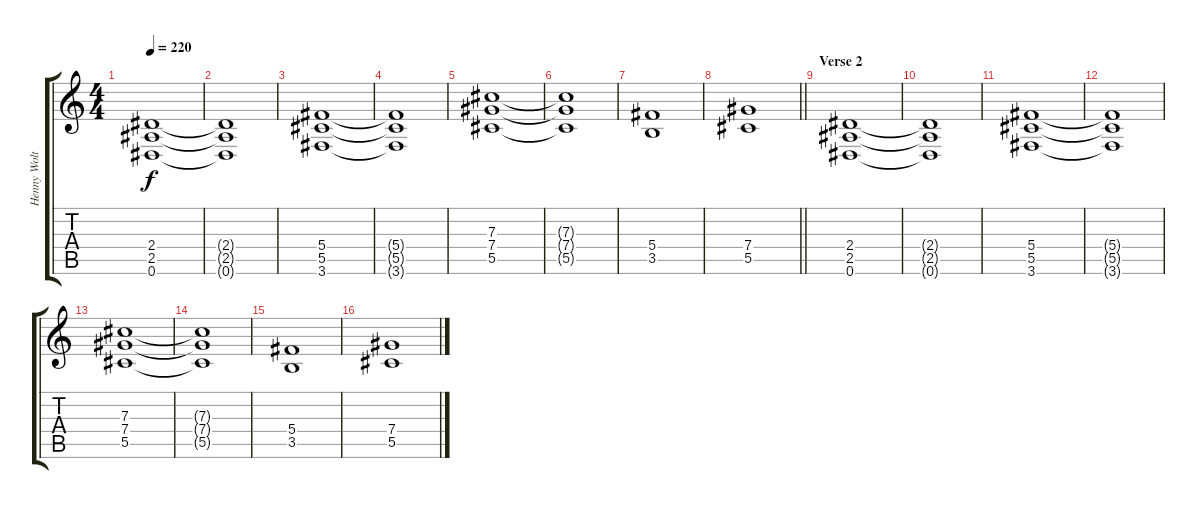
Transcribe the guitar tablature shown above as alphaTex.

\track ("Henny Wolter" "Henny Wolt") {instrument distortionguitar}
\staff {score tabs}
\tuning (Eb4 Bb3 Gb3 Db3 Ab2 Eb2) {hide}
\ts (4 4)
\tempo 220
\clef g2
\ks c
(2.4 2.5 0.6).1{dy f} |
(2.4{t} 2.5{t} 0.6{t}).1 |
(5.4 5.5 3.6).1 |
(5.4{t} 5.5{t} 3.6{t}).1 |
(7.3 7.4 5.5).1 |
(7.3{t} 7.4{t} 5.5{t}).1 |
(5.4 3.5).1 |
\barLineRight lightlight
(7.4 5.5).1 |
\section ("" "Verse 2")
(2.4 2.5 0.6).1 |
(2.4{t} 2.5{t} 0.6{t}).1 |
(5.4 5.5 3.6).1 |
(5.4{t} 5.5{t} 3.6{t}).1 |
(7.3 7.4 5.5).1 |
(7.3{t} 7.4{t} 5.5{t}).1 |
(5.4 3.5).1 |
(7.4 5.5).1
